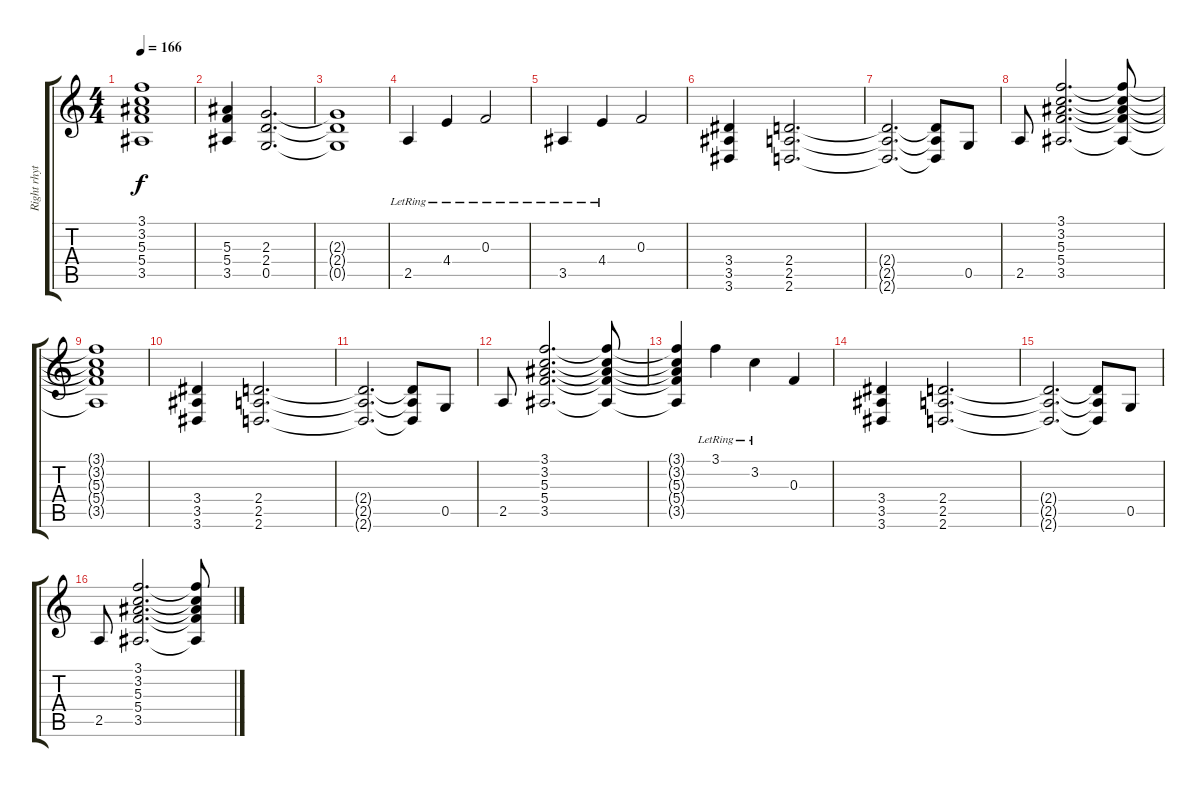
\track ("Right rhythm" "Right rhyt") {instrument overdrivenguitar}
\staff {score tabs}
\tuning (D4 A3 F3 C3 G2 C2) {hide}
\ts (4 4)
\tempo 166
\clef g2
\ks c
(3.1{t} 3.2{t} 5.3{t} 5.4{t} 3.5{t}).1{dy f} |
(5.3 5.4 3.5).4 (2.3 2.4 0.5).2{d} |
(2.3{t} 2.4{t} 0.5{t}).1 |
2.5{lr}.4 4.4{lr}.4 0.3{lr}.2 |
3.5{lr}.4 4.4{lr}.4 0.3.2 |
(3.4 3.5 3.6).4 (2.4 2.5 2.6).2{d} |
(2.4{t} 2.5{t} 2.6{t}).2{d} (2.4{t} 2.5{t} 2.6{t}).8 0.5.8 |
2.5.8 (3.1 3.2 5.3 5.4 3.5).2{d} (3.1{t} 3.2{t} 5.3{t} 5.4{t} 3.5{t}).8 |
(3.1{t} 3.2{t} 5.3{t} 5.4{t} 3.5{t}).1 |
(3.4 3.5 3.6).4 (2.4 2.5 2.6).2{d} |
(2.4{t} 2.5{t} 2.6{t}).2{d} (2.4{t} 2.5{t} 2.6{t}).8 0.5.8 |
2.5.8 (3.1 3.2 5.3 5.4 3.5).2{d} (3.1{t} 3.2{t} 5.3{t} 5.4{t} 3.5{t}).8 |
(3.1{t} 3.2{t} 5.3{t} 5.4{t} 3.5{t}).4 3.1{lr}.4 3.2{lr}.4 0.3.4 |
(3.4 3.5 3.6).4 (2.4 2.5 2.6).2{d} |
(2.4{t} 2.5{t} 2.6{t}).2{d} (2.4{t} 2.5{t} 2.6{t}).8 0.5.8 |
2.5.8 (3.1 3.2 5.3 5.4 3.5).2{d} (3.1{t} 3.2{t} 5.3{t} 5.4{t} 3.5{t}).8
